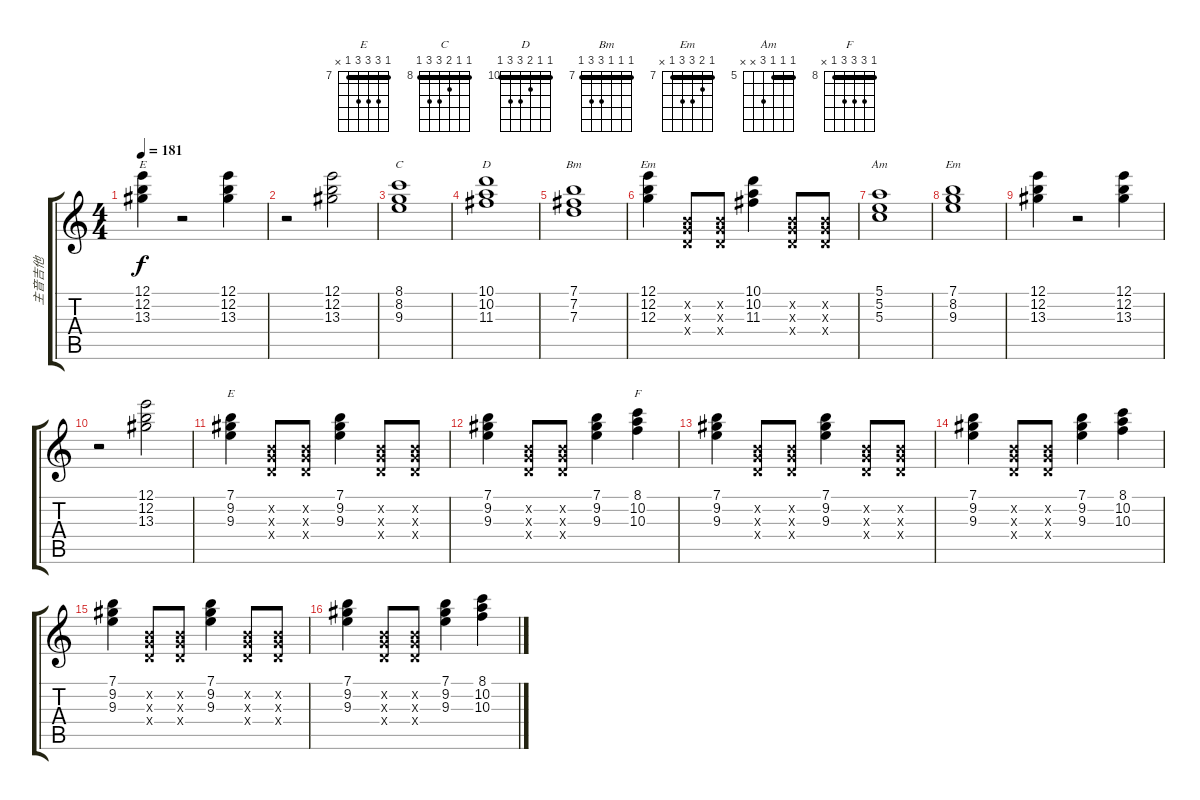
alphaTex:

\track ("主音吉他" "主音吉他") {instrument overdrivenguitar}
\staff {score tabs}
\tuning (E4 B3 G3 D3 A2 E2) {hide}
\chord ("E" 12 12 13 14 14 0) {firstfret 12 barre 12}
\chord ("C" 8 8 9 10 10 8) {firstfret 8 barre 8}
\chord ("D" 10 10 11 12 12 10) {firstfret 10 barre 10}
\chord ("Bm" 7 7 7 9 9 7) {firstfret 7 barre 7}
\chord ("Em" 12 12 12 14 14 0) {firstfret 12 barre 12}
\chord ("Am" 5 5 5 7 x x) {firstfret 5 barre 5}
\chord ("Em" 7 8 9 9 7 x) {firstfret 7 barre 7}
\chord ("E" 7 9 9 9 7 x) {firstfret 7 barre 7}
\chord ("F" 8 10 10 10 8 x) {firstfret 8 barre 8}
\ts (4 4)
\tempo 181
\clef g2
\ks c
(12.1 12.2 13.3).4{ch "E" dy f} r.2 (12.1 12.2 13.3).4 |
r.2 (12.1 12.2 13.3).2 |
(8.1 8.2 9.3).1{ch "C"} |
(10.1 10.2 11.3).1{ch "D"} |
(7.1 7.2 7.3).1{ch "Bm"} |
(12.1 12.2 12.3).4{ch "Em"} (0.2{x} 0.3{x} 0.4{x}).8 (0.2{x} 0.3{x} 0.4{x}).8 (10.1 10.2 11.3).4 (0.2{x} 0.3{x} 0.4{x}).8 (0.2{x} 0.3{x} 0.4{x}).8 |
(5.1 5.2 5.3).1{ch "Am"} |
(7.1 8.2 9.3).1{ch "Em"} |
(12.1 12.2 13.3).4 r.2 (12.1 12.2 13.3).4 |
r.2 (12.1 12.2 13.3).2 |
(7.1 9.2 9.3).4{ch "E"} (0.2{x} 0.3{x} 0.4{x}).8 (0.2{x} 0.3{x} 0.4{x}).8 (7.1 9.2 9.3).4 (0.2{x} 0.3{x} 0.4{x}).8 (0.2{x} 0.3{x} 0.4{x}).8 |
(7.1 9.2 9.3).4 (0.2{x} 0.3{x} 0.4{x}).8 (0.2{x} 0.3{x} 0.4{x}).8 (7.1 9.2 9.3).4 (8.1 10.2 10.3).4{ch "F"} |
(7.1 9.2 9.3).4 (0.2{x} 0.3{x} 0.4{x}).8 (0.2{x} 0.3{x} 0.4{x}).8 (7.1 9.2 9.3).4 (0.2{x} 0.3{x} 0.4{x}).8 (0.2{x} 0.3{x} 0.4{x}).8 |
(7.1 9.2 9.3).4 (0.2{x} 0.3{x} 0.4{x}).8 (0.2{x} 0.3{x} 0.4{x}).8 (7.1 9.2 9.3).4 (8.1 10.2 10.3).4 |
(7.1 9.2 9.3).4 (0.2{x} 0.3{x} 0.4{x}).8 (0.2{x} 0.3{x} 0.4{x}).8 (7.1 9.2 9.3).4 (0.2{x} 0.3{x} 0.4{x}).8 (0.2{x} 0.3{x} 0.4{x}).8 |
(7.1 9.2 9.3).4 (0.2{x} 0.3{x} 0.4{x}).8 (0.2{x} 0.3{x} 0.4{x}).8 (7.1 9.2 9.3).4 (8.1 10.2 10.3).4
